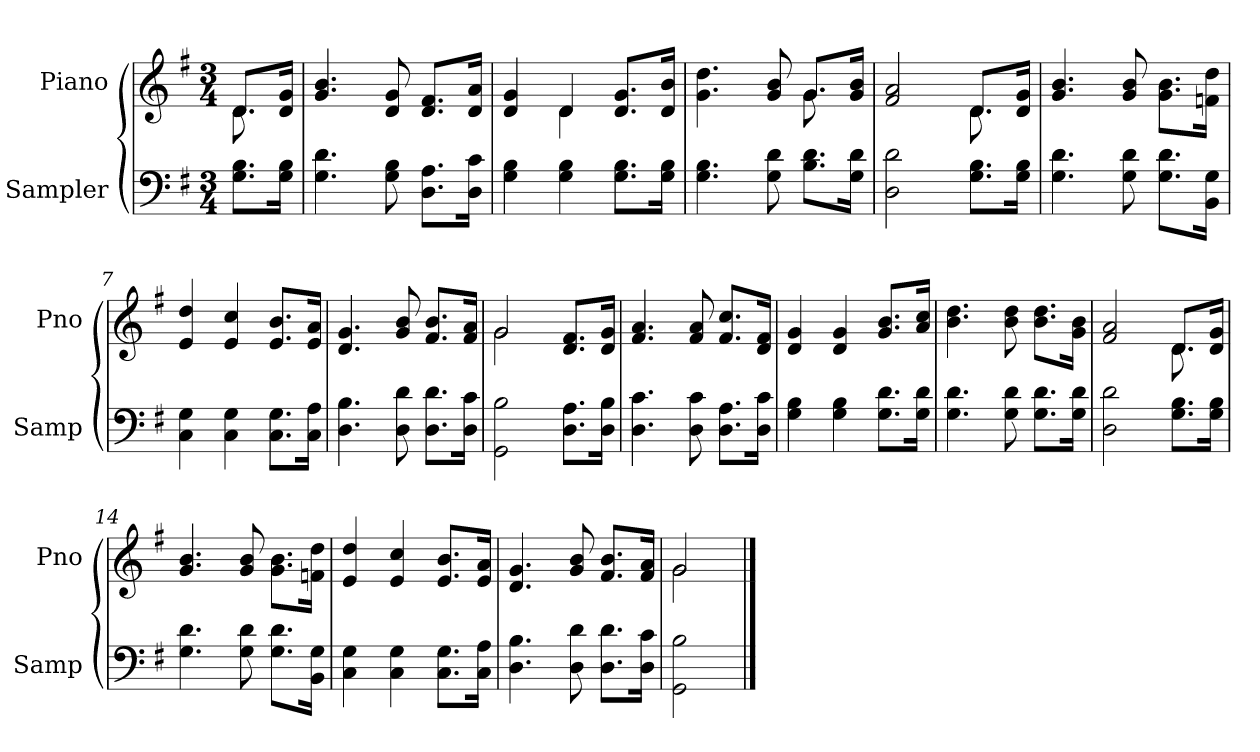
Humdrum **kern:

**kern	**kern
*part2	*part1
*staff2	*staff1
*I"Sampler	*I"Piano
*I'Samp	*I'Pno
*clefF4	*clefG2
*k[f#]	*k[f#]
*G:	*G:
*M3/4	*M3/4
=1	=1
*	*^
8.G\ 8.B\L	8.d/L	8.d
16G\ 16B\Jk	16d/ 16g/Jk	16ryy
*	*v	*v
=2	=2
4.G 4.d	4.g 4.b
8G 8B	8d 8g
8.D\ 8.A\L	8.d/ 8.f#/L
16D\ 16c\Jk	16d/ 16a/Jk
=3	=3
*	*^
4G 4B	4d 4g	4ryy
4G 4B	4d/	4d
8.G\ 8.B\L	8.d/ 8.g/L	4ryy
16G\ 16B\Jk	16d/ 16b/Jk	.
=4	=4	=4
4.G 4.B	4.g 4.dd	2ryy
8G 8d	8g 8b	.
8.B\ 8.d\L	8.g/L	8.g
16G\ 16d\Jk	16g/ 16b/Jk	16ryy
=5	=5	=5
2D 2d	2f# 2a	2ryy
8.G\ 8.B\L	8.d/L	8.d
16G\ 16B\Jk	16d/ 16g/Jk	16ryy
*	*v	*v
=6	=6
4.G 4.d	4.g 4.b
8G 8d	8g 8b
8.G\ 8.d\L	8.g\ 8.b\L
16BB\ 16G\Jk	16fn\ 16dd\Jk
=7	=7
4C 4G	4e 4dd
4C 4G	4e 4cc
8.C\ 8.G\L	8.e/ 8.b/L
16C\ 16A\Jk	16e/ 16a/Jk
=8	=8
4.D 4.B	4.d 4.g
8D 8d	8g 8b
8.D\ 8.d\L	8.f#/ 8.b/L
16D\ 16c\Jk	16f#/ 16a/Jk
=9	=9
*	*^
2GG 2B	2g/	2g
8.D\ 8.A\L	8.d/ 8.f#/L	4ryy
16D\ 16B\Jk	16d/ 16g/Jk	.
*	*v	*v
=10	=10
4.D 4.c	4.f# 4.a
8D 8c	8f# 8a
8.D\ 8.A\L	8.f#/ 8.cc/L
16D\ 16c\Jk	16d/ 16f#/Jk
=11	=11
4G 4B	4d 4g
4G 4B	4d 4g
8.G\ 8.d\L	8.g/ 8.b/L
16G\ 16d\Jk	16a/ 16cc/Jk
=12	=12
4.G 4.d	4.b 4.dd
8G 8d	8b 8dd
8.G\ 8.d\L	8.b\ 8.dd\L
16G\ 16d\Jk	16g\ 16b\Jk
=13	=13
*	*^
2D 2d	2f# 2a	2ryy
8.G\ 8.B\L	8.d/L	8.d
16G\ 16B\Jk	16d/ 16g/Jk	16ryy
*	*v	*v
=14	=14
4.G 4.d	4.g 4.b
8G 8d	8g 8b
8.G\ 8.d\L	8.g\ 8.b\L
16BB\ 16G\Jk	16fn\ 16dd\Jk
=15	=15
4C 4G	4e 4dd
4C 4G	4e 4cc
8.C\ 8.G\L	8.e/ 8.b/L
16C\ 16A\Jk	16e/ 16a/Jk
=16	=16
4.D 4.B	4.d 4.g
8D 8d	8g 8b
8.D\ 8.d\L	8.f#/ 8.b/L
16D\ 16c\Jk	16f#/ 16a/Jk
=17	=17
*	*^
2GG 2B	2g/	2g
*	*v	*v
==	==
*-	*-
